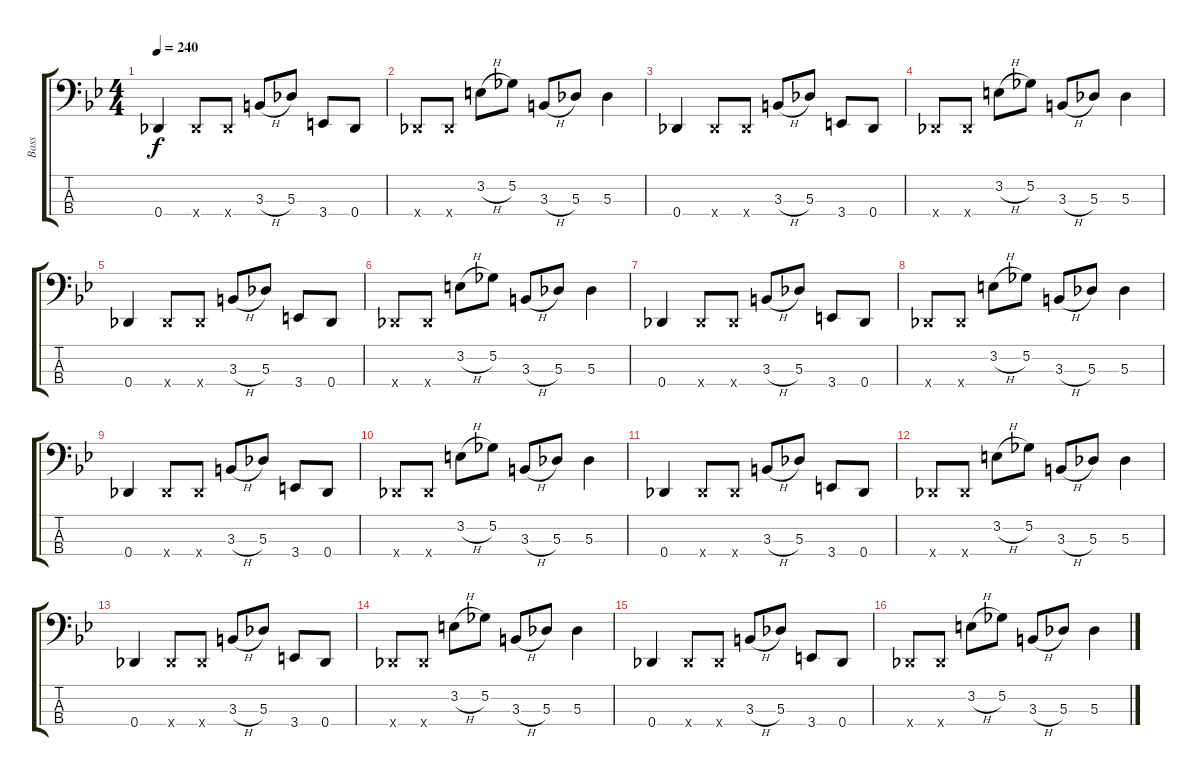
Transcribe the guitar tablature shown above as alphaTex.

\track ("Bass" "Bass") {instrument electricbasspick}
\staff {score tabs}
\tuning (Gb2 Db2 Ab1 Db1) {hide}
\ts (4 4)
\tempo 240
\clef f4
\ks bb
0.4.4{dy f} 0.4{x}.8 0.4{x}.8 3.3{h}.8 5.3.8 3.4.8 0.4.8 |
0.4{x}.8 0.4{x}.8 3.2{h}.8 5.2.8 3.3{h}.8 5.3.8 5.3.4 |
0.4.4 0.4{x}.8 0.4{x}.8 3.3{h}.8 5.3.8 3.4.8 0.4.8 |
0.4{x}.8 0.4{x}.8 3.2{h}.8 5.2.8 3.3{h}.8 5.3.8 5.3.4 |
0.4.4 0.4{x}.8 0.4{x}.8 3.3{h}.8 5.3.8 3.4.8 0.4.8 |
0.4{x}.8 0.4{x}.8 3.2{h}.8 5.2.8 3.3{h}.8 5.3.8 5.3.4 |
0.4.4 0.4{x}.8 0.4{x}.8 3.3{h}.8 5.3.8 3.4.8 0.4.8 |
0.4{x}.8 0.4{x}.8 3.2{h}.8 5.2.8 3.3{h}.8 5.3.8 5.3.4 |
0.4.4 0.4{x}.8 0.4{x}.8 3.3{h}.8 5.3.8 3.4.8 0.4.8 |
0.4{x}.8 0.4{x}.8 3.2{h}.8 5.2.8 3.3{h}.8 5.3.8 5.3.4 |
0.4.4 0.4{x}.8 0.4{x}.8 3.3{h}.8 5.3.8 3.4.8 0.4.8 |
0.4{x}.8 0.4{x}.8 3.2{h}.8 5.2.8 3.3{h}.8 5.3.8 5.3.4 |
0.4.4 0.4{x}.8 0.4{x}.8 3.3{h}.8 5.3.8 3.4.8 0.4.8 |
0.4{x}.8 0.4{x}.8 3.2{h}.8 5.2.8 3.3{h}.8 5.3.8 5.3.4 |
0.4.4 0.4{x}.8 0.4{x}.8 3.3{h}.8 5.3.8 3.4.8 0.4.8 |
0.4{x}.8 0.4{x}.8 3.2{h}.8 5.2.8 3.3{h}.8 5.3.8 5.3.4
